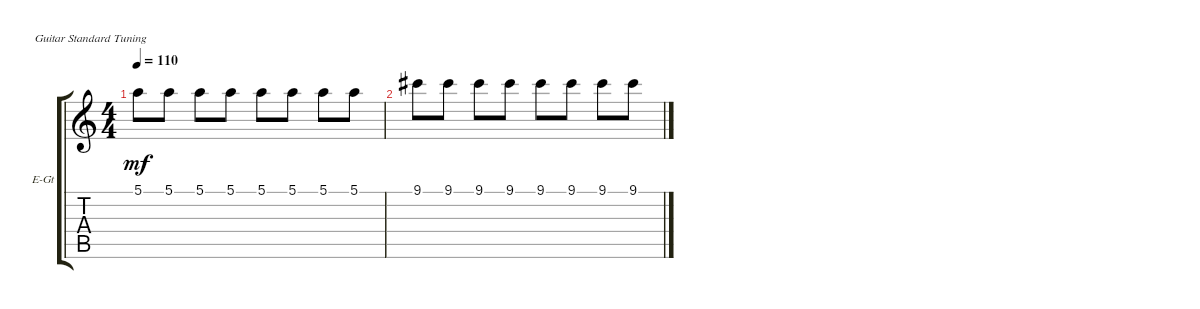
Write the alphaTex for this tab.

\defaultSystemsLayout 4
\bracketExtendMode groupsimilarinstruments
\firstSystemTrackNameOrientation horizontal
\otherSystemsTrackNameOrientation horizontal
\track ("Electric Guitar" "E-Gt") {instrument electricguitarclean}
\staff {score tabs}
\tuning (E4 B3 G3 D3 A2 E2)
\ts (4 4)
\tempo 110
\clef g2
\ks c
5.1.8{dy mf} 5.1.8 5.1.8 5.1.8 5.1.8 5.1.8 5.1.8 5.1.8 |
9.1.8 9.1.8 9.1.8 9.1.8 9.1.8 9.1.8 9.1.8 9.1.8
